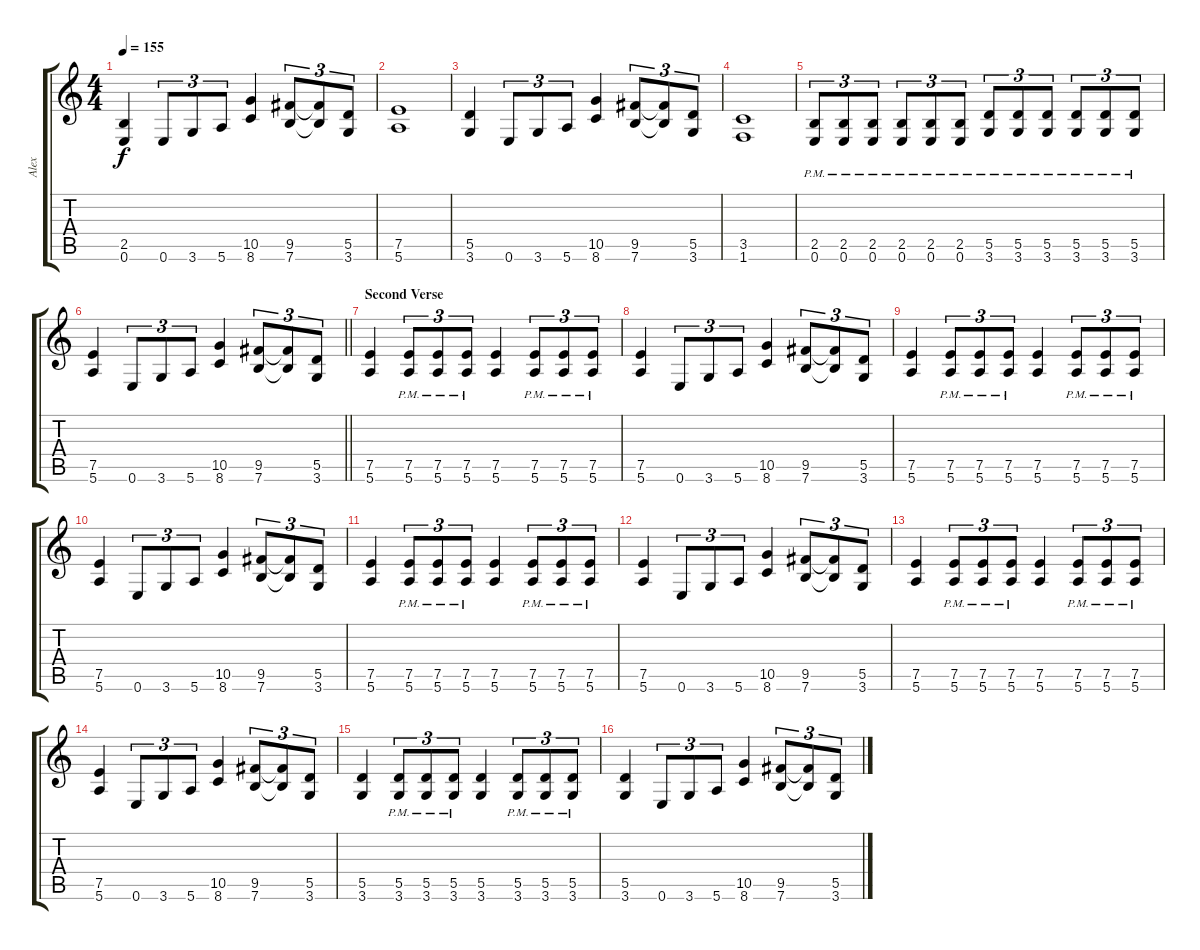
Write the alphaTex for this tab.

\track ("Alex" "Alex") {instrument overdrivenguitar}
\staff {score tabs}
\tuning (E4 B3 G3 D3 A2 E2) {hide}
\ts (4 4)
\tempo 155
\clef g2
\ks c
(2.5 0.6).4{dy f} 0.6.8{tu (3 2)} 3.6.8{tu (3 2)} 5.6.8{tu (3 2)} (10.5 8.6).4 (9.5 7.6).8{tu (3 2)} (9.5{t} 7.6{t}).8{tu (3 2)} (5.5 3.6).8{tu (3 2)} |
(7.5 5.6).1 |
(5.5 3.6).4 0.6.8{tu (3 2)} 3.6.8{tu (3 2)} 5.6.8{tu (3 2)} (10.5 8.6).4 (9.5 7.6).8{tu (3 2)} (9.5{t} 7.6{t}).8{tu (3 2)} (5.5 3.6).8{tu (3 2)} |
(3.5 1.6).1 |
(2.5{pm} 0.6{pm}).8{tu (3 2)} (2.5{pm} 0.6{pm}).8{tu (3 2)} (2.5{pm} 0.6{pm}).8{tu (3 2)} (2.5{pm} 0.6{pm}).8{tu (3 2)} (2.5{pm} 0.6{pm}).8{tu (3 2)} (2.5{pm} 0.6{pm}).8{tu (3 2)} (5.5{pm} 3.6{pm}).8{tu (3 2)} (5.5{pm} 3.6{pm}).8{tu (3 2)} (5.5{pm} 3.6{pm}).8{tu (3 2)} (5.5{pm} 3.6{pm}).8{tu (3 2)} (5.5{pm} 3.6{pm}).8{tu (3 2)} (5.5{pm} 3.6{pm}).8{tu (3 2)} |
\barLineRight lightlight
(7.5 5.6).4 0.6.8{tu (3 2)} 3.6.8{tu (3 2)} 5.6.8{tu (3 2)} (10.5 8.6).4 (9.5 7.6).8{tu (3 2)} (9.5{t} 7.6{t}).8{tu (3 2)} (5.5 3.6).8{tu (3 2)} |
\section ("" "Second Verse")
(7.5 5.6).4 (7.5{pm} 5.6{pm}).8{tu (3 2)} (7.5{pm} 5.6{pm}).8{tu (3 2)} (7.5{pm} 5.6{pm}).8{tu (3 2)} (7.5 5.6).4 (7.5{pm} 5.6{pm}).8{tu (3 2)} (7.5{pm} 5.6{pm}).8{tu (3 2)} (7.5{pm} 5.6{pm}).8{tu (3 2)} |
(7.5 5.6).4 0.6.8{tu (3 2)} 3.6.8{tu (3 2)} 5.6.8{tu (3 2)} (10.5 8.6).4 (9.5 7.6).8{tu (3 2)} (9.5{t} 7.6{t}).8{tu (3 2)} (5.5 3.6).8{tu (3 2)} |
(7.5 5.6).4 (7.5{pm} 5.6{pm}).8{tu (3 2)} (7.5{pm} 5.6{pm}).8{tu (3 2)} (7.5{pm} 5.6{pm}).8{tu (3 2)} (7.5 5.6).4 (7.5{pm} 5.6{pm}).8{tu (3 2)} (7.5{pm} 5.6{pm}).8{tu (3 2)} (7.5{pm} 5.6{pm}).8{tu (3 2)} |
(7.5 5.6).4 0.6.8{tu (3 2)} 3.6.8{tu (3 2)} 5.6.8{tu (3 2)} (10.5 8.6).4 (9.5 7.6).8{tu (3 2)} (9.5{t} 7.6{t}).8{tu (3 2)} (5.5 3.6).8{tu (3 2)} |
(7.5 5.6).4 (7.5{pm} 5.6{pm}).8{tu (3 2)} (7.5{pm} 5.6{pm}).8{tu (3 2)} (7.5{pm} 5.6{pm}).8{tu (3 2)} (7.5 5.6).4 (7.5{pm} 5.6{pm}).8{tu (3 2)} (7.5{pm} 5.6{pm}).8{tu (3 2)} (7.5{pm} 5.6{pm}).8{tu (3 2)} |
(7.5 5.6).4 0.6.8{tu (3 2)} 3.6.8{tu (3 2)} 5.6.8{tu (3 2)} (10.5 8.6).4 (9.5 7.6).8{tu (3 2)} (9.5{t} 7.6{t}).8{tu (3 2)} (5.5 3.6).8{tu (3 2)} |
(7.5 5.6).4 (7.5{pm} 5.6{pm}).8{tu (3 2)} (7.5{pm} 5.6{pm}).8{tu (3 2)} (7.5{pm} 5.6{pm}).8{tu (3 2)} (7.5 5.6).4 (7.5{pm} 5.6{pm}).8{tu (3 2)} (7.5{pm} 5.6{pm}).8{tu (3 2)} (7.5{pm} 5.6{pm}).8{tu (3 2)} |
(7.5 5.6).4 0.6.8{tu (3 2)} 3.6.8{tu (3 2)} 5.6.8{tu (3 2)} (10.5 8.6).4 (9.5 7.6).8{tu (3 2)} (9.5{t} 7.6{t}).8{tu (3 2)} (5.5 3.6).8{tu (3 2)} |
(5.5 3.6).4 (5.5{pm} 3.6{pm}).8{tu (3 2)} (5.5{pm} 3.6{pm}).8{tu (3 2)} (5.5{pm} 3.6{pm}).8{tu (3 2)} (5.5 3.6).4 (5.5{pm} 3.6{pm}).8{tu (3 2)} (5.5{pm} 3.6{pm}).8{tu (3 2)} (5.5{pm} 3.6{pm}).8{tu (3 2)} |
(5.5 3.6).4 0.6.8{tu (3 2)} 3.6.8{tu (3 2)} 5.6.8{tu (3 2)} (10.5 8.6).4 (9.5 7.6).8{tu (3 2)} (9.5{t} 7.6{t}).8{tu (3 2)} (5.5 3.6).8{tu (3 2)}
